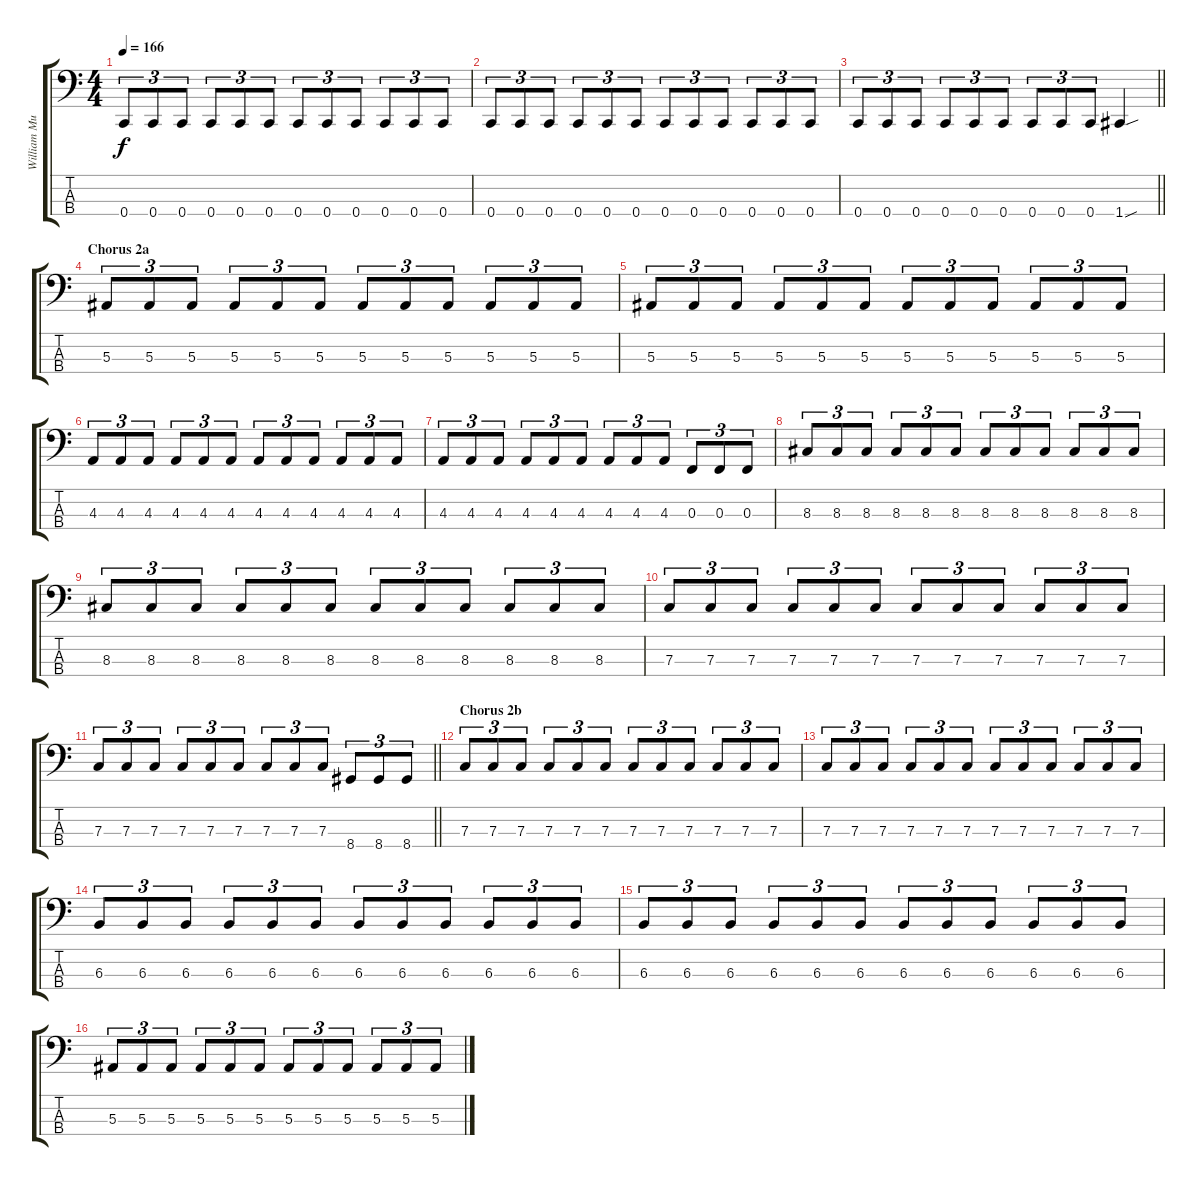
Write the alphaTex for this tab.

\track ("William Murderface" "William Mu") {instrument electricbassfinger}
\staff {score tabs}
\tuning (Eb2 Bb1 F1 C1) {hide}
\ts (4 4)
\tempo 166
\clef f4
\ks c
0.4.8{tu (3 2) dy f} 0.4.8{tu (3 2)} 0.4.8{tu (3 2)} 0.4.8{tu (3 2)} 0.4.8{tu (3 2)} 0.4.8{tu (3 2)} 0.4.8{tu (3 2)} 0.4.8{tu (3 2)} 0.4.8{tu (3 2)} 0.4.8{tu (3 2)} 0.4.8{tu (3 2)} 0.4.8{tu (3 2)} |
0.4.8{tu (3 2)} 0.4.8{tu (3 2)} 0.4.8{tu (3 2)} 0.4.8{tu (3 2)} 0.4.8{tu (3 2)} 0.4.8{tu (3 2)} 0.4.8{tu (3 2)} 0.4.8{tu (3 2)} 0.4.8{tu (3 2)} 0.4.8{tu (3 2)} 0.4.8{tu (3 2)} 0.4.8{tu (3 2)} |
\barLineRight lightlight
0.4.8{tu (3 2)} 0.4.8{tu (3 2)} 0.4.8{tu (3 2)} 0.4.8{tu (3 2)} 0.4.8{tu (3 2)} 0.4.8{tu (3 2)} 0.4.8{tu (3 2)} 0.4.8{tu (3 2)} 0.4.8{tu (3 2)} 1.4{sou}.4 |
\section ("" "Chorus 2a")
5.3.8{tu (3 2)} 5.3.8{tu (3 2)} 5.3.8{tu (3 2)} 5.3.8{tu (3 2)} 5.3.8{tu (3 2)} 5.3.8{tu (3 2)} 5.3.8{tu (3 2)} 5.3.8{tu (3 2)} 5.3.8{tu (3 2)} 5.3.8{tu (3 2)} 5.3.8{tu (3 2)} 5.3.8{tu (3 2)} |
5.3.8{tu (3 2)} 5.3.8{tu (3 2)} 5.3.8{tu (3 2)} 5.3.8{tu (3 2)} 5.3.8{tu (3 2)} 5.3.8{tu (3 2)} 5.3.8{tu (3 2)} 5.3.8{tu (3 2)} 5.3.8{tu (3 2)} 5.3.8{tu (3 2)} 5.3.8{tu (3 2)} 5.3.8{tu (3 2)} |
4.3.8{tu (3 2)} 4.3.8{tu (3 2)} 4.3.8{tu (3 2)} 4.3.8{tu (3 2)} 4.3.8{tu (3 2)} 4.3.8{tu (3 2)} 4.3.8{tu (3 2)} 4.3.8{tu (3 2)} 4.3.8{tu (3 2)} 4.3.8{tu (3 2)} 4.3.8{tu (3 2)} 4.3.8{tu (3 2)} |
4.3.8{tu (3 2)} 4.3.8{tu (3 2)} 4.3.8{tu (3 2)} 4.3.8{tu (3 2)} 4.3.8{tu (3 2)} 4.3.8{tu (3 2)} 4.3.8{tu (3 2)} 4.3.8{tu (3 2)} 4.3.8{tu (3 2)} 0.3.8{tu (3 2)} 0.3.8{tu (3 2)} 0.3.8{tu (3 2)} |
8.3.8{tu (3 2)} 8.3.8{tu (3 2)} 8.3.8{tu (3 2)} 8.3.8{tu (3 2)} 8.3.8{tu (3 2)} 8.3.8{tu (3 2)} 8.3.8{tu (3 2)} 8.3.8{tu (3 2)} 8.3.8{tu (3 2)} 8.3.8{tu (3 2)} 8.3.8{tu (3 2)} 8.3.8{tu (3 2)} |
8.3.8{tu (3 2)} 8.3.8{tu (3 2)} 8.3.8{tu (3 2)} 8.3.8{tu (3 2)} 8.3.8{tu (3 2)} 8.3.8{tu (3 2)} 8.3.8{tu (3 2)} 8.3.8{tu (3 2)} 8.3.8{tu (3 2)} 8.3.8{tu (3 2)} 8.3.8{tu (3 2)} 8.3.8{tu (3 2)} |
7.3.8{tu (3 2)} 7.3.8{tu (3 2)} 7.3.8{tu (3 2)} 7.3.8{tu (3 2)} 7.3.8{tu (3 2)} 7.3.8{tu (3 2)} 7.3.8{tu (3 2)} 7.3.8{tu (3 2)} 7.3.8{tu (3 2)} 7.3.8{tu (3 2)} 7.3.8{tu (3 2)} 7.3.8{tu (3 2)} |
\barLineRight lightlight
7.3.8{tu (3 2)} 7.3.8{tu (3 2)} 7.3.8{tu (3 2)} 7.3.8{tu (3 2)} 7.3.8{tu (3 2)} 7.3.8{tu (3 2)} 7.3.8{tu (3 2)} 7.3.8{tu (3 2)} 7.3.8{tu (3 2)} 8.4.8{tu (3 2)} 8.4.8{tu (3 2)} 8.4.8{tu (3 2)} |
\section ("" "Chorus 2b")
7.3.8{tu (3 2)} 7.3.8{tu (3 2)} 7.3.8{tu (3 2)} 7.3.8{tu (3 2)} 7.3.8{tu (3 2)} 7.3.8{tu (3 2)} 7.3.8{tu (3 2)} 7.3.8{tu (3 2)} 7.3.8{tu (3 2)} 7.3.8{tu (3 2)} 7.3.8{tu (3 2)} 7.3.8{tu (3 2)} |
7.3.8{tu (3 2)} 7.3.8{tu (3 2)} 7.3.8{tu (3 2)} 7.3.8{tu (3 2)} 7.3.8{tu (3 2)} 7.3.8{tu (3 2)} 7.3.8{tu (3 2)} 7.3.8{tu (3 2)} 7.3.8{tu (3 2)} 7.3.8{tu (3 2)} 7.3.8{tu (3 2)} 7.3.8{tu (3 2)} |
6.3.8{tu (3 2)} 6.3.8{tu (3 2)} 6.3.8{tu (3 2)} 6.3.8{tu (3 2)} 6.3.8{tu (3 2)} 6.3.8{tu (3 2)} 6.3.8{tu (3 2)} 6.3.8{tu (3 2)} 6.3.8{tu (3 2)} 6.3.8{tu (3 2)} 6.3.8{tu (3 2)} 6.3.8{tu (3 2)} |
6.3.8{tu (3 2)} 6.3.8{tu (3 2)} 6.3.8{tu (3 2)} 6.3.8{tu (3 2)} 6.3.8{tu (3 2)} 6.3.8{tu (3 2)} 6.3.8{tu (3 2)} 6.3.8{tu (3 2)} 6.3.8{tu (3 2)} 6.3.8{tu (3 2)} 6.3.8{tu (3 2)} 6.3.8{tu (3 2)} |
5.3.8{tu (3 2)} 5.3.8{tu (3 2)} 5.3.8{tu (3 2)} 5.3.8{tu (3 2)} 5.3.8{tu (3 2)} 5.3.8{tu (3 2)} 5.3.8{tu (3 2)} 5.3.8{tu (3 2)} 5.3.8{tu (3 2)} 5.3.8{tu (3 2)} 5.3.8{tu (3 2)} 5.3.8{tu (3 2)}
